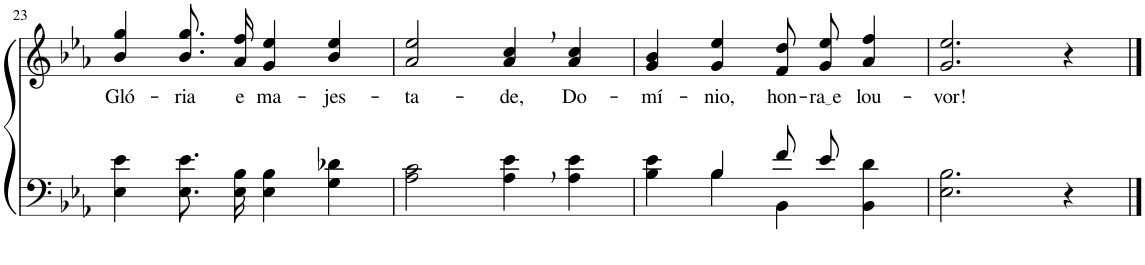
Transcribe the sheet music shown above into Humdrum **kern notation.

**kern	**kern	**text
*part2	*part1	*part1
*staff2	*staff1	*staff1
*I"Parte III e IV	*I"Parte I e II	*
!!LO:PB:g=z
*clefF4	*clefG2	*
*Trd2c3	*Trd2c3	*
*k[b-e-a-]	*k[b-e-a-]	*
*M4/4	*M4/4	*
=23	=23	=23
!	!	!LO:LY:b
4E-\ 4e-\	4b-/ 4gg/	Gló-
!	!	!LO:LY:b
8.E-\ 8.e-\L	8.b-\ 8.gg\L	-ria
!	!	!LO:LY:b
16E-\ 16B-\Jk	16a-\ 16ff\Jk	e
!	!	!LO:LY:b
4E-\ 4B-\	4g/ 4ee-/	ma-
!	!	!LO:LY:b
4G\ 4d-X\	4b-/ 4ee-/	-jes-
=24	=24	=24
!	!	!LO:LY:b
2A-\ 2c\	2a-/ 2ee-/	-ta-
!	!	!LO:LY:b
4A-\, 4e-\,	4a-/, 4cc/,	-de,
!	!	!LO:LY:b
4A-\ 4e-\	4a-/ 4cc/	Do-
=25	=25	=25
*^	*	*
!	!	!	!LO:LY:b
4ryy	4B-\ 4e-\	4g/ 4b-/	-mí-
!	!	!	!LO:LY:b
4B-/	4B-\	4g/ 4ee-/	-nio,
!	!	!	!LO:LY:b
8f/L	4BB-\	8f\ 8dd\L	hon-
!	!	!	!LO:LY:b
8e-/J	.	8g\ 8ee-\J	ra e
!	!	!	!LO:LY:b
4ryy	4BB-\ 4d\	4a-/ 4ff/	lou-
=26	=26	=26	=26
!	!	!	!LO:LY:b
*v	*v	*	*
2.E-\ 2.B-\	2.g/ 2.ee-/	-vor!
4r	4r	.
==	==	==
*-	*-	*-
